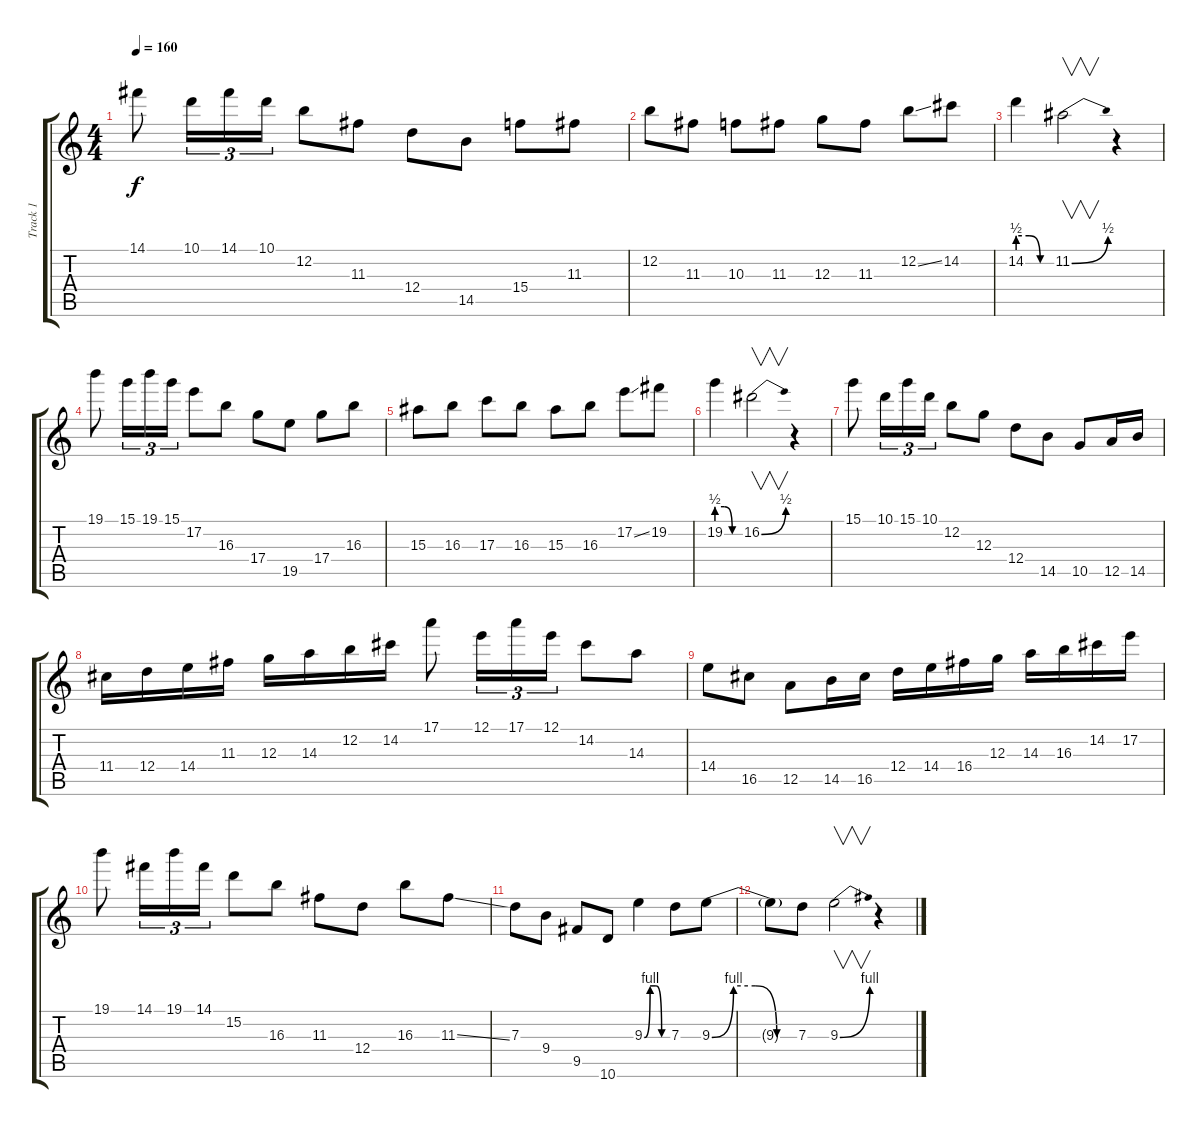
\track ("Track 1" "Track 1") {instrument distortionguitar}
\staff {score tabs}
\tuning (E4 B3 G3 D3 A2 E2) {hide}
\ts (4 4)
\tempo 160
\clef g2
\ks c
14.1.8{dy f instrument distortionguitar} 10.1.16{tu (3 2)} 14.1.16{tu (3 2)} 10.1.16{tu (3 2)} 12.2.8 11.3.8 12.4.8 14.5.8 15.4.8 11.3.8 |
12.2.8 11.3.8 10.3.8 11.3.8 12.3.8 11.3.8 12.2{ss}.8 14.2.8 |
14.2{be (custom 0 2 20 2 40 0 60 0)}.4 11.2{be (bend 0 0 60 2)}.2{v} r.4 |
19.1.8 15.1.16{tu (3 2)} 19.1.16{tu (3 2)} 15.1.16{tu (3 2)} 17.2.8 16.3.8 17.4.8 19.5.8 17.4.8 16.3.8 |
15.3.8 16.3.8 17.3.8 16.3.8 15.3.8 16.3.8 17.2{ss}.8 19.2.8 |
19.2{be (custom 0 2 20 2 40 0 60 0)}.4 16.2{be (bend 0 0 60 2)}.2{v} r.4 |
15.1.8 10.1.16{tu (3 2)} 15.1.16{tu (3 2)} 10.1.16{tu (3 2)} 12.2.8 12.3.8 12.4.8 14.5.8 10.5.8 12.5.16 14.5.16 |
11.4.16 12.4.16 14.4.16 11.3.16 12.3.16 14.3.16 12.2.16 14.2.16 17.1.8 12.1.16{tu (3 2)} 17.1.16{tu (3 2)} 12.1.16{tu (3 2)} 14.2.8 14.3.8 |
14.4.8 16.5.8 12.5.8 14.5.16 16.5.16 12.4.16 14.4.16 16.4.16 12.3.16 14.3.16 16.3.16 14.2.16 17.2.16 |
19.1.8 14.1.16{tu (3 2)} 19.1.16{tu (3 2)} 14.1.16{tu (3 2)} 15.2.8 16.3.8 11.3.8 12.4.8 16.3.8 11.3{ss}.8 |
7.3.8 9.4.8 9.5.8 10.6.8 9.3{be (custom 0 0 15 4 30 4 45 0 60 0)}.4 7.3.8 9.3{be (custom 0 0 15 4 30 4 45 0 60 0)}.8 |
9.3{t}.8 7.3.8 9.3{be (bend 0 0 60 4)}.2{v} r.4
